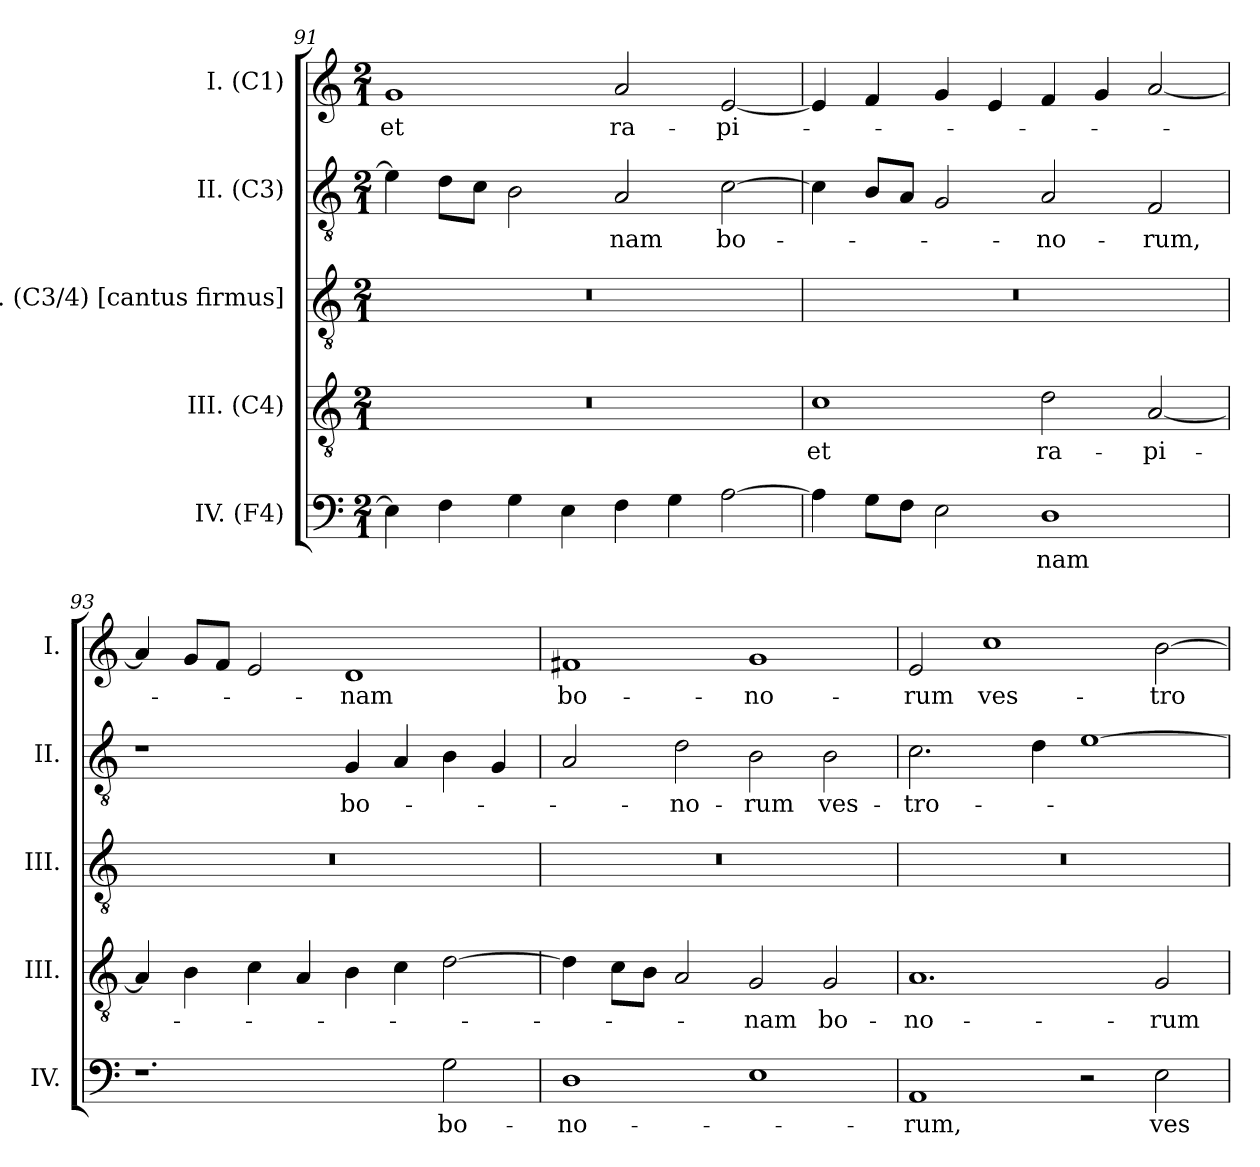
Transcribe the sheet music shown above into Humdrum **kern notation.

**kern	**text	**kern	**text	**kern	**kern	**text	**kern	**text
*part5	*part5	*part4	*part4	*part3	*part2	*part2	*part1	*part1
*staff5	*staff5	*staff4	*staff4	*staff3	*staff2	*staff2	*staff1	*staff1
*I"IV. (F4)	*	*I"III. (C4)	*	*I"III. (C3/4) [cantus firmus]	*I"II. (C3)	*	*I"I. (C1)	*
*I'IV.	*	*I'III.	*	*I'III.	*I'II.	*	*I'I.	*
*clefF4	*	*clefGv2	*	*clefGv2	*clefGv2	*	*clefG2	*
*	*	*ITrd7c12	*	*ITrd7c12	*	*	*	*
*k[]	*	*k[]	*	*k[]	*k[]	*	*k[]	*
*C:	*	*C:	*	*C:	*C:	*	*C:	*
*M2/1	*	*M2/1	*	*M2/1	*M2/1	*	*M2/1	*
=91	=91	=91	=91	=91	=91	=91	=91	=91
!	!	!LO:N:vis=1	!	!LO:N:vis=1	!	!	!	!
!	!	!	!	!	!	!	!	!LO:LY:b:color=#000000
4Ei\]	.	0r	.	0r	4ei\]	.	1gi	et
4Fi\	.	.	.	.	8di\L	.	.	.
.	.	.	.	.	8ci\J	.	.	.
4Gi\	.	.	.	.	2Bi\	.	.	.
4Ei\	.	.	.	.	.	.	.	.
!	!	!	!	!	!	!LO:LY:b:color=#000000	!	!
!	!	!	!	!	!	!	!	!LO:LY:b:color=#000000
4Fi\	.	.	.	.	2Ai/	-nam	2ai/	ra-
4Gi\	.	.	.	.	.	.	.	.
!	!	!	!	!	!	!LO:LY:b:color=#000000	!	!
!	!	!	!	!	!	!	!	!LO:LY:b:color=#000000
[2Ai\	.	.	.	.	[2ci\	bo-	[2ei/	-pi-
=92	=92	=92	=92	=92	=92	=92	=92	=92
!	!	!	!LO:LY:b:color=#000000	!LO:N:vis=1	!	!	!	!
4Ai\]	.	1Ci	et	0r	4ci\]	.	4ei/]	.
8Gi\L	.	.	.	.	8Bi/L	.	4fi/	.
8Fi\J	.	.	.	.	8Ai/J	.	.	.
2Ei\	.	.	.	.	2Gi/	.	4gi/	.
.	.	.	.	.	.	.	4ei/	.
!	!LO:LY:b:color=#000000	!	!	!	!	!	!	!
!	!	!	!LO:LY:b:color=#000000	!	!	!	!	!
!	!	!	!	!	!	!LO:LY:b:color=#000000	!	!
1Di	-nam	2Di\	ra-	.	2Ai/	-no-	4fi/	.
.	.	.	.	.	.	.	4gi/	.
!	!	!	!LO:LY:b:color=#000000	!	!	!	!	!
!	!	!	!	!	!	!LO:LY:b:color=#000000	!	!
.	.	[2AAi/	-pi-	.	2Fi/	-rum,	[2ai/	.
!!LO:PB:g=z
=93	=93	=93	=93	=93	=93	=93	=93	=93
!	!	!	!	!LO:N:vis=1	!	!	!	!
1.r	.	4AAi/]	.	0r	1r	.	4ai/]	.
.	.	4BBi\	.	.	.	.	8gi/L	.
.	.	.	.	.	.	.	8fi/J	.
.	.	4Ci\	.	.	.	.	2ei/	.
.	.	4AAi/	.	.	.	.	.	.
!	!	!	!	!	!	!LO:LY:b:color=#000000	!	!
!	!	!	!	!	!	!	!	!LO:LY:b:color=#000000
.	.	4BBi\	.	.	4Gi/	bo-	1di	-nam
.	.	4Ci\	.	.	4Ai/	.	.	.
!	!LO:LY:b:color=#000000	!	!	!	!	!	!	!
2Gi\	bo-	[2Di\	.	.	4Bi\	.	.	.
.	.	.	.	.	4Gi/	.	.	.
=94	=94	=94	=94	=94	=94	=94	=94	=94
!	!LO:LY:b:color=#000000	!	!	!LO:N:vis=1	!	!	!	!
!	!	!	!	!	!	!	!	!LO:LY:b:color=#000000
1Di	-no-	4Di\]	.	0r	2Ai/	.	1f#Xi	bo-
.	.	8Ci\L	.	.	.	.	.	.
.	.	8BBi\J	.	.	.	.	.	.
!	!	!	!	!	!	!LO:LY:b:color=#000000	!	!
.	.	2AAi/	.	.	2di\	-no-	.	.
!	!	!	!LO:LY:b:color=#000000	!	!	!	!	!
!	!	!	!	!	!	!LO:LY:b:color=#000000	!	!
!	!	!	!	!	!	!	!	!LO:LY:b:color=#000000
1Ei	.	2GGi/	-nam	.	2Bi\	-rum	1gi	-no-
!	!	!	!LO:LY:b:color=#000000	!	!	!	!	!
!	!	!	!	!	!	!LO:LY:b:color=#000000	!	!
.	.	2GGi/	bo-	.	2Bi\	ves-	.	.
=95	=95	=95	=95	=95	=95	=95	=95	=95
!	!LO:LY:b:color=#000000	!	!	!	!	!	!	!
!	!	!	!LO:LY:b:color=#000000	!LO:N:vis=1	!	!	!	!
!	!	!	!	!	!	!LO:LY:b:color=#000000	!	!
!	!	!	!	!	!	!	!	!LO:LY:b:color=#000000
1AAi	-rum,	1.AAi	-no-	0r	2.ci\	-tro-	2ei/	-rum
!	!	!	!	!	!	!	!	!LO:LY:b:color=#000000
.	.	.	.	.	.	.	1cci	ves-
.	.	.	.	.	4di\	.	.	.
2r	.	.	.	.	[1ei	.	.	.
!	!LO:LY:b:color=#000000	!	!	!	!	!	!	!
!	!	!	!LO:LY:b:color=#000000	!	!	!	!	!
!	!	!	!	!	!	!	!	!LO:LY:b:color=#000000
2Ei\	ves-	2GGi/	-rum	.	.	.	[2bi\	-tro-
=	=	=	=	=	=	=	=	=
*-	*-	*-	*-	*-	*-	*-	*-	*-
